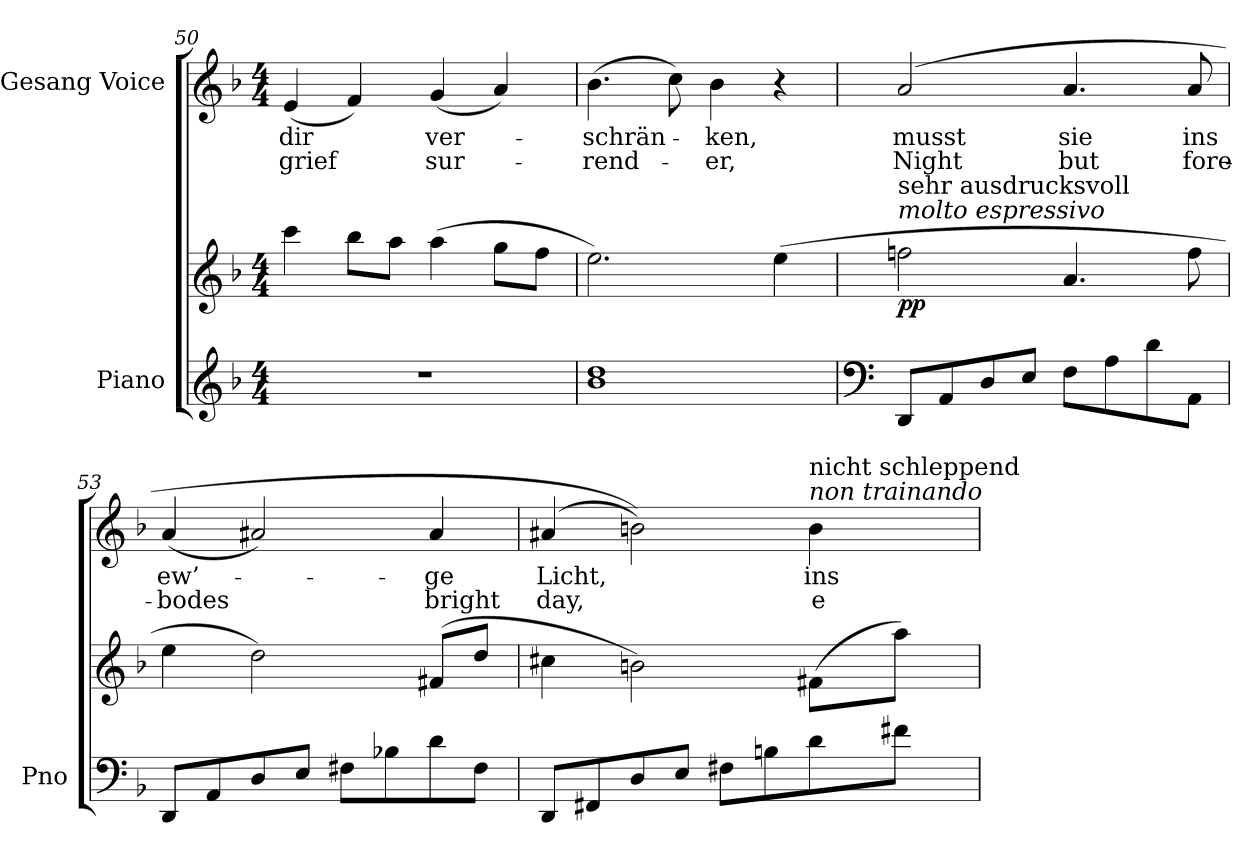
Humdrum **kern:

**kern	**kern	**dynam	**kern	**text	**text
*part2	*part2	*part2	*part1	*part1	*part1
*staff3	*staff2	*staff2/3	*staff1	*staff1	*staff1
*I"Piano	*	*	*I"Gesang Voice	*	*
*I'Pno	*	*	*	*	*
*clefG2	*clefG2	*	*clefG2	*	*
*k[b-]	*k[b-]	*	*k[b-]	*	*
*M4/4	*M4/4	*	*M4/4	*	*
=50	=50	=50	=50	=50	=50
1r	4ccc\	.	(4e/	dir	grief
.	8bb-\L	.	4f/)	.	.
.	8aa\J	.	.	.	.
.	(4aa\	.	(4g/	ver-	sur-
.	8gg\L	.	4a/)	.	.
.	8ff\J	.	.	.	.
=51	=51	=51	=51	=51	=51
1b- 1dd	2.ee\)	.	(4.b-\	-schrän-	-rend-
.	.	.	8cc\)	.	.
.	.	.	4b-\	-ken,	-er,
.	(4ee\	.	4r	.	.
=52	=52	=52	=52	=52	=52
*clefF4	*	*	*	*	*
!	!LO:TX:i:t=molto espressivo	!	!	!	!
!	!LO:TX:t=sehr ausdrucksvoll	!	!	!	!
!	!	!LO:DY:b	!	!	!
8DD/L	2ffn\	pp	(2a/	musst	Night
8AA/	.	.	.	.	.
8D/	.	.	.	.	.
8E/J	.	.	.	.	.
8F\L	4.a/	.	4.a/	sie	but
8A\	.	.	.	.	.
8d\	.	.	.	.	.
8AA\J	8ff\	.	8a/	ins	fore-
=53	=53	=53	=53	=53	=53
8DD/L	4ee\	.	(4a/	ew’-	-bodes
8AA/	.	.	.	.	.
8D/	2dd\)	.	2a#X/)	.	.
8E/J	.	.	.	.	.
8F#X\L	.	.	.	.	.
8B-X\	.	.	.	.	.
8d\	(>8f#X/L	.	4a#/	-ge	bright
8F#\J	8dd/J	.	.	.	.
=54	=54	=54	=54	=54	=54
8DD/L	4cc#X\	.	(4a#X/	Licht,	day,
8FF#X/	.	.	.	.	.
8D/	2bn\)	.	2bn\))	.	.
8E/J	.	.	.	.	.
8F#X\L	.	.	.	.	.
8Bn\	.	.	.	.	.
!	!	!	!LO:TX:i:t=non trainando	!	!
!	!	!	!LO:TX:t=nicht schleppend	!	!
8d\	(8f#X\L	.	4b\	ins	e-
8f#X\J	8aa\J)	.	.	.	.
=	=	=	=	=	=
*-	*-	*-	*-	*-	*-
